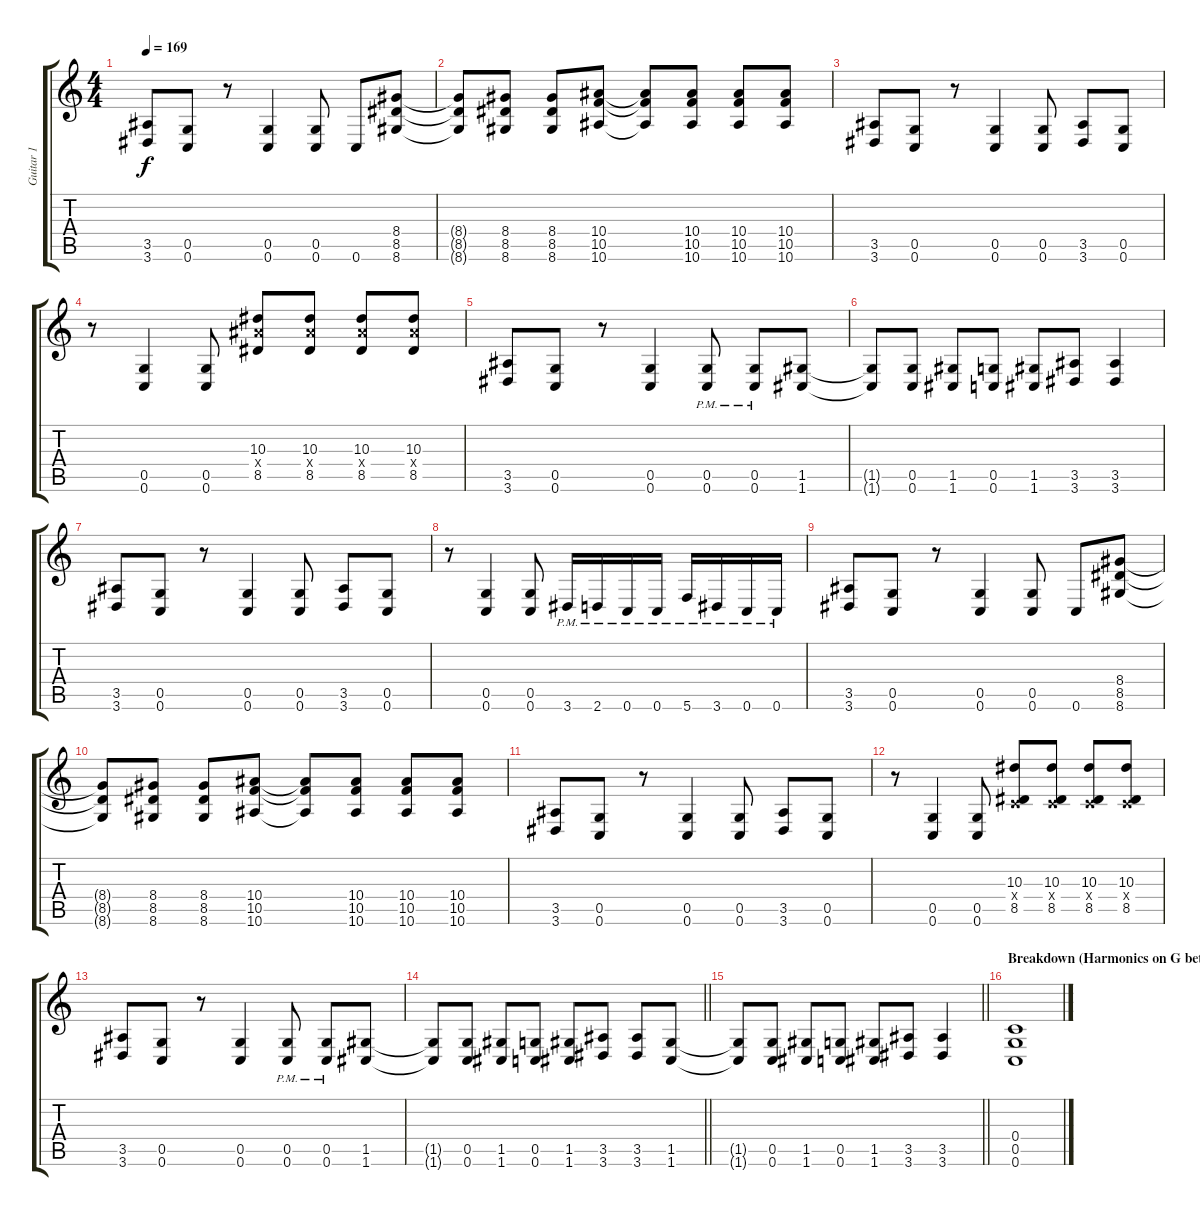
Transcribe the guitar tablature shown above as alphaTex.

\track ("Guitar 1" "Guitar 1") {instrument distortionguitar}
\staff {score tabs}
\tuning (D4 A3 F3 C3 G2 C2) {hide}
\ts (4 4)
\tempo 169
\clef g2
\ks c
(3.5 3.6).8{dy f} (0.5 0.6).8 r.8 (0.5 0.6).4 (0.5 0.6).8 0.6.8 (8.4 8.5 8.6).8 |
(8.4{t} 8.5{t} 8.6{t}).8 (8.4 8.5 8.6).8 (8.4 8.5 8.6).8 (10.4 10.5 10.6).8 (10.4{t} 10.5{t} 10.6{t}).8 (10.4 10.5 10.6).8 (10.4 10.5 10.6).8 (10.4 10.5 10.6).8 |
(3.5 3.6).8 (0.5 0.6).8 r.8 (0.5 0.6).4 (0.5 0.6).8 (3.5 3.6).8 (0.5 0.6).8 |
r.8 (0.5 0.6).4 (0.5 0.6).8 (10.3 10.4{x} 8.5).8 (10.3 10.4{x} 8.5).8 (10.3 10.4{x} 8.5).8 (10.3 10.4{x} 8.5).8 |
(3.5 3.6).8 (0.5 0.6).8 r.8 (0.5 0.6).4 (0.5{pm} 0.6{pm}).8 (0.5{pm} 0.6{pm}).8 (1.5 1.6).8 |
(1.5{t} 1.6{t}).8 (0.5 0.6).8 (1.5 1.6).8 (0.5 0.6).8 (1.5 1.6).8 (3.5 3.6).8 (3.5 3.6).4 |
(3.5 3.6).8 (0.5 0.6).8 r.8 (0.5 0.6).4 (0.5 0.6).8 (3.5 3.6).8 (0.5 0.6).8 |
r.8 (0.5 0.6).4 (0.5 0.6).8 3.6{pm}.16 2.6{pm}.16 0.6{pm}.16 0.6{pm}.16 5.6{pm}.16 3.6{pm}.16 0.6{pm}.16 0.6{pm}.16 |
(3.5 3.6).8 (0.5 0.6).8 r.8 (0.5 0.6).4 (0.5 0.6).8 0.6.8 (8.4 8.5 8.6).8 |
(8.4{t} 8.5{t} 8.6{t}).8 (8.4 8.5 8.6).8 (8.4 8.5 8.6).8 (10.4 10.5 10.6).8 (10.4{t} 10.5{t} 10.6{t}).8 (10.4 10.5 10.6).8 (10.4 10.5 10.6).8 (10.4 10.5 10.6).8 |
(3.5 3.6).8 (0.5 0.6).8 r.8 (0.5 0.6).4 (0.5 0.6).8 (3.5 3.6).8 (0.5 0.6).8 |
r.8 (0.5 0.6).4 (0.5 0.6).8 (10.3 0.4{x} 8.5).8 (10.3 0.4{x} 8.5).8 (10.3 0.4{x} 8.5).8 (10.3 0.4{x} 8.5).8 |
(3.5 3.6).8 (0.5 0.6).8 r.8 (0.5 0.6).4 (0.5{pm} 0.6{pm}).8 (0.5{pm} 0.6{pm}).8 (1.5 1.6).8 |
\barLineRight lightlight
(1.5{t} 1.6{t}).8 (0.5 0.6).8 (1.5 1.6).8 (0.5 0.6).8 (1.5 1.6).8 (3.5 3.6).8 (3.5 3.6).8 (1.5 1.6).8 |
\barLineRight lightlight
(1.5{t} 1.6{t}).8 (0.5 0.6).8 (1.5 1.6).8 (0.5 0.6).8 (1.5 1.6).8 (3.5 3.6).8 (3.5 3.6).4 |
\section ("" "Breakdown (Harmonics on G between 3rd and 5th frets later on)")
(0.4 0.5 0.6).1
